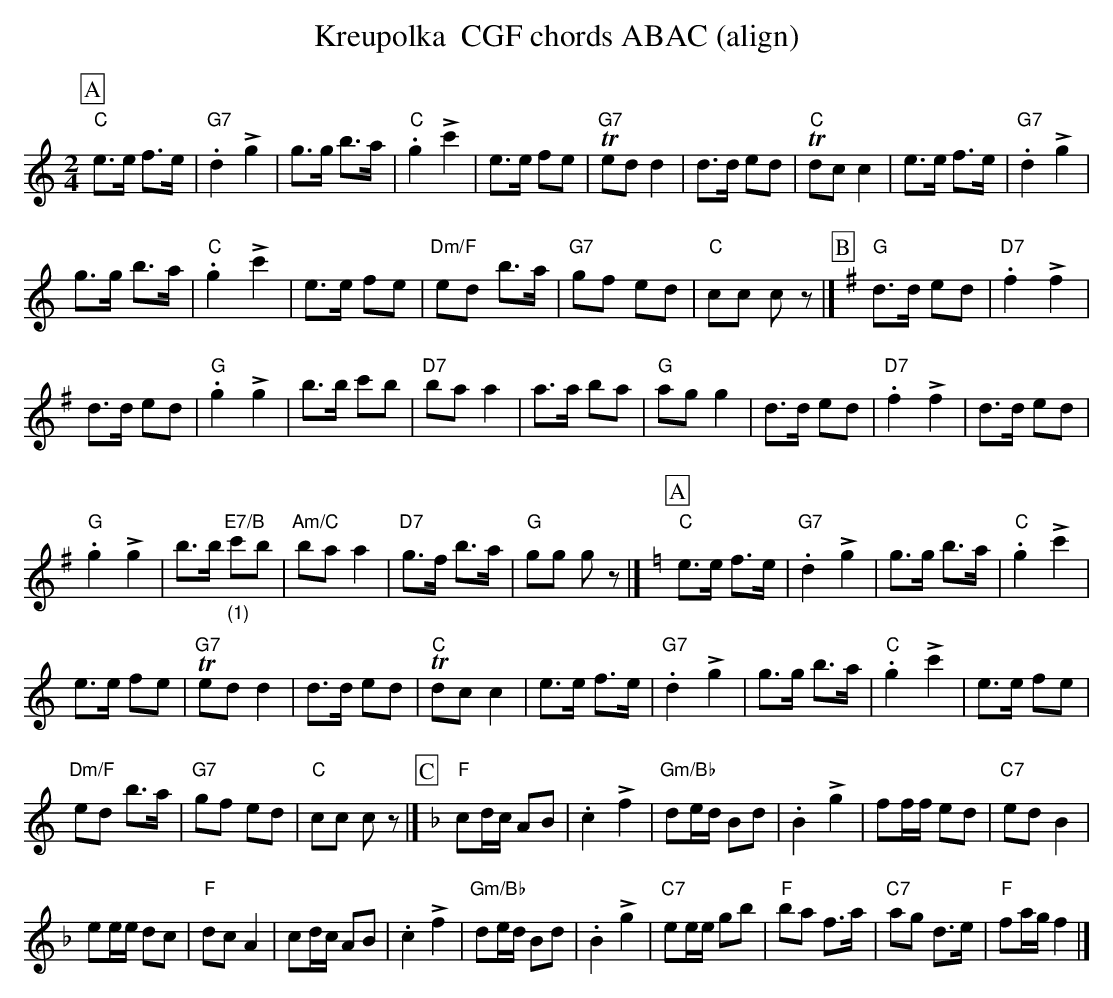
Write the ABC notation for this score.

X:1
T: Kreupolka  CGF chords ABAC (align)
M:2/4
L:1/8
K:C %%MIDI gchordon
[P:A] "C"e>e f>e | "G7".d2+>+g2 | g>g b>a | "C".g2+>+c'2 | e>e fe | "G7"Tedd2 | d>d ed | "C"Tdcc2 | \
e>e f>e | "G7".d2+>+g2 |
 g>g b>a | "C".g2+>+c'2 | e>e fe | "Dm/F"ed b>a | "G7"gf ed | "C"cc cz |] \
[P:B] [K:G] "G"d>d ed | "D7".f2+>+f2 |
 d>d ed | "G".g2+>+g2 | b>b c'b | "D7"baa2 | a>a ba | "G"agg2 | \
d>d ed | "D7".f2+>+f2 | d>d ed |
 "G".g2+>+g2 | b>b "E7/B""_(1)"c'b | "Am/C"baa2 | "D7"g>f b>a | "G"gg gz |] \
[K:C] [P:A] "C"e>e f>e | "G7".d2+>+g2 | g>g b>a | "C".g2+>+c'2 |
 e>e fe | "G7"Tedd2 | d>d ed | "C"Tdcc2 | \
e>e f>e | "G7".d2+>+g2 | g>g b>a | "C".g2+>+c'2 | e>e fe |
 "Dm/F"ed b>a | "G7"gf ed | "C"cc cz |] \
[P:C] [K:F] "F"cd/c/ AB | .c2+>+f2 | "Gm/Bb"de/d/ Bd | .B2+>+g2 | ff/f/ ed | "C7"edB2 |
 ee/e/ dc | \
"F"dcA2 | cd/c/ AB | .c2+>+f2 | "Gm/Bb"de/d/ Bd | .B2+>+g2 |  "C7"ee/e/ gb | "F"ba f>a | "C7"ag d>e | "F"fa/g/f2 |]
